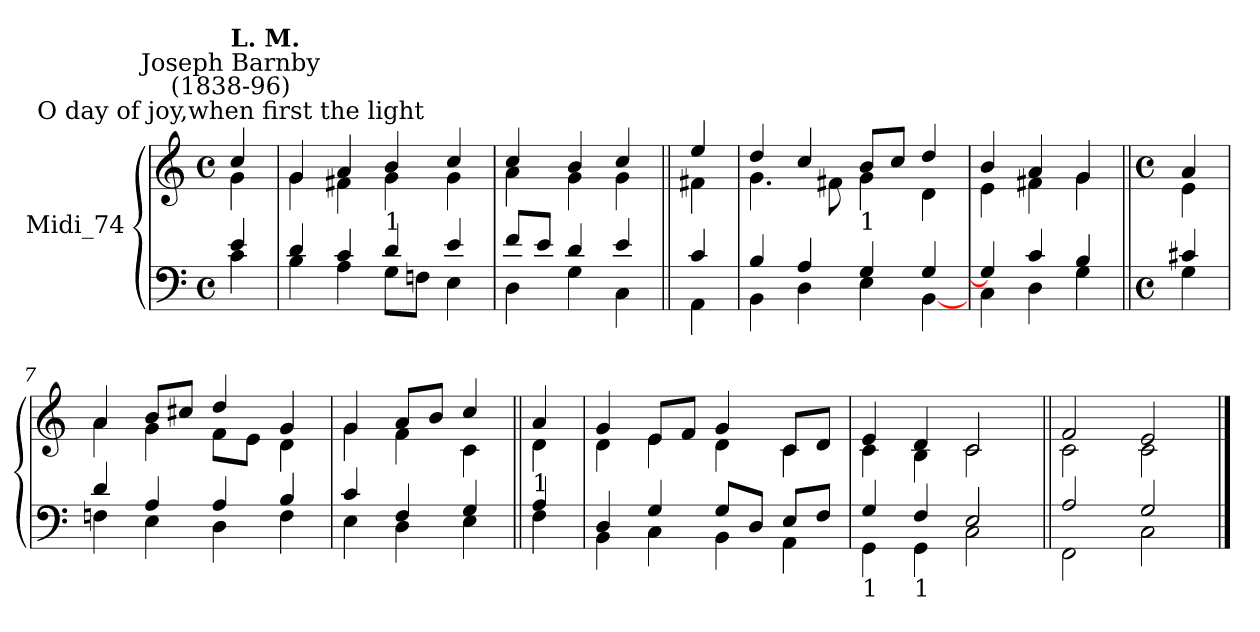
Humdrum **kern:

**kern	**kern
*part2	*part1
*staff2	*staff1
*I"Midi_74	*I"Midi_74
*clefF4	*clefG2
*k[]	*k[]
*C:	*C:
*M4/4	*M4/4
*met(c)	*met(c)
=	=
*^	*^
!	!	!LO:TX:a:cj:t=O day of joy,when first the light	!
!	!	!LO:TX:a:cj:t=Joseph Barnby\n(1838-96)	!
!	!	!LO:TX:a:B:t=L. M.	!
4e/	4c\	4cc/	4g\
=1	=1	=1	=1
4d/	4B\	4g/	4g\
4c/	4A\	4a/	4f#X\
!	!	!LO:TX:b:t=1	!
4d/	8G\L	4b/	4g\
.	8Fn\J	.	.
4e/	4E\	4cc/	4g\
=2	=2	=2	=2
8f/L	4D\	4cc/	4a\
8e/J	.	.	.
4d/	4G\	4b/	4g\
4e/	4C\	4cc/	4g\
=3||	=3||	=3||	=3||
4c/	4AA\	4ee/	4f#X\
=4	=4	=4	=4
4B/	4BB\	4dd/	4.g\
4A/	4D\	4cc/	.
.	.	.	8f#X\
!	!	!LO:TX:b:t=1	!
4G/	4E\	8b/L	4g\
.	.	8cc/J	.
4G/	[4BB\	4dd/	4d\
=5	=5	=5	=5
4G/]	4C\	4b/	4e\
4c/	4D\	4a/	4f#X\
4B/	4G\	4g/	4g\
!!LO:LB:g=z	!!
=6||	=6||	=6||	=6||
*M4/4	*	*M4/4	*
*met(c)	*	*met(c)	*
4c#X/	4G\	4a/	4e\
=7	=7	=7	=7
4d/	4Fn\	4a/	4a\
4A/	4E\	8b/L	4g\
.	.	8cc#X/J	.
4A/	4D\	4dd/	8f\L
.	.	.	8e\J
4B/	4F\	4g/	4d\
=8	=8	=8	=8
4c/	4E\	4g/	4g\
4F/	4D\	8a/L	4f\
.	.	8b/J	.
4G/	4E\	4cc/	4c\
=9||	=9||	=9||	=9||
!	!	!LO:TX:b:t=1	!
4A/	4F\	4a/	4d\
=10	=10	=10	=10
4D/	4BB\	4g/	4d\
4G/	4C\	8e/L	4e\
.	.	8f/J	.
8G/L	4BB\	4g/	4d\
8D/J	.	.	.
8E/L	4AA\	8c/L	4c\
8F/J	.	8d/J	.
=11	=11	=11	=11
!LO:TX:b:t=1	!	!	!
4G/	4GG\	4e/	4c\
!LO:TX:b:t=1	!	!	!
4F/	4GG\	4d/	4B\
2E/	2C\	2c/	2c\
=12||	=12||	=12||	=12||
2A/	2FF\	2f/	2c\
2G/	2C\	2e/	2c\
*v	*v	*	*
*	*v	*v
==	==
*-	*-
